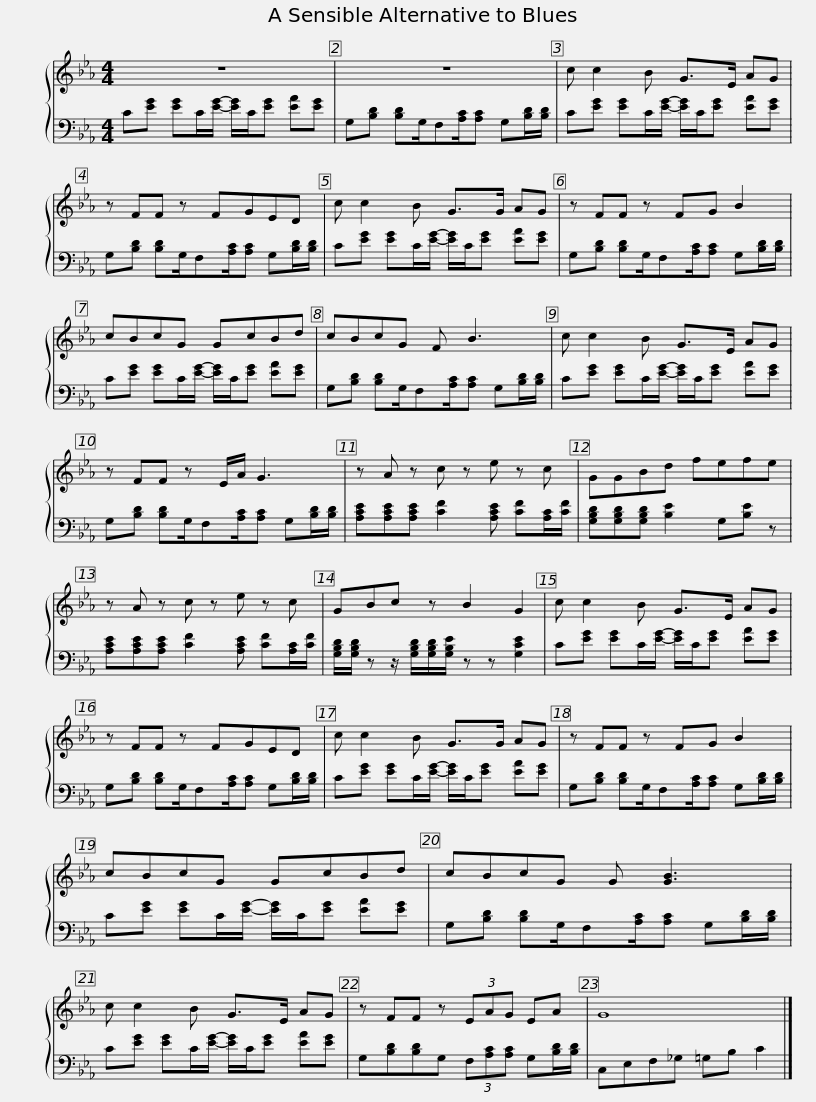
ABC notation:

X:1
%%score { 1 | 2 }
L:1/8
M:4/4
I:linebreak $
K:Eb
V:1 treble
V:2 bass
V:1
 z8 | z8 | c c2 B G>E AG |$ z FF z FGED | c c2 B G>G AG | %5
 z FF z FG B2 |$ cBcG GcBd | cBcG F B3 | c c2 B G>E AG |$ z FF z E/A/ G3 | %10
 z A z c z e z c | GGBd fefe |$ z A z c z e z c | GBc z B2 G2 | c c2 B G>E AG |$ %15
 z FF z FGED | c c2 B G>G AG | z FF z FG B2 |$ cBcG GcBd | cBcG G [GB]3 | %20
 c c2 B G>E AG |$ z FF z (3EAG EA | G8 |] %23
V:2
 C[EG] [EG]C/[EG]/- [EG]/C/[EG] [EA][EG] | G,[B,D] [B,D]G,/F,[A,C]/[A,C] G,[B,D]/[B,D]/ | C[EG] [EG]C/[EG]/- [EG]/C/[EG] [EA][EG] |$ G,[B,D] [B,D]G,/F,[A,C]/[A,C] G,[B,D]/[B,D]/ | C[EG] [EG]C/[EG]/- [EG]/C/[EG] [EA][EG] | %5
 G,[B,D] [B,D]G,/F,[A,C]/[A,C] G,[B,D]/[B,D]/ |$ C[EG] [EG]C/[EG]/- [EG]/C/[EG] [EA][EG] | G,[B,D] [B,D]G,/F,[A,C]/[A,C] G,[B,D]/[B,D]/ | C[EG] [EG]C/[EG]/- [EG]/C/[EG] [EA][EG] |$ G,[B,D] [B,D]G,/F,[A,C]/[A,C] G,[B,D]/[B,D]/ | %10
 [A,CE][A,CE][A,CE] [CF]2 [A,CE] [CF][A,C]/[CF]/ | [G,B,D][G,B,D][G,B,D] [B,E]2 G,[B,E] z |$ [A,CE][A,CE][A,CE] [CF]2 [A,CE] [CF][A,C]/[CF]/ | [G,B,D]/[G,B,D]/ z z/ [G,B,D]/[G,B,D]/[G,B,E]/ z z [G,CE]2 | C[EG] [EG]C/[EG]/- [EG]/C/[EG] [EA][EG] |$ %15
 G,[B,D] [B,D]G,/F,[A,C]/[A,C] G,[B,D]/[B,D]/ | C[EG] [EG]C/[EG]/- [EG]/C/[EG] [EA][EG] | G,[B,D] [B,D]G,/F,[A,C]/[A,C] G,[B,D]/[B,D]/ |$ C[EG] [EG]C/[EG]/- [EG]/C/[EG] [EA][EG] | G,[B,D] [B,D]G,/F,[A,C]/[A,C] G,[B,D]/[B,D]/ | %20
 C[EG] [EG]C/[EG]/- [EG]/C/[EG] [EA][EG] |$ G,[B,D][B,D]G, (3F,[A,C][A,C] G,[B,D]/[B,D]/ | C,E,F,_G, =G,B, C2 |] %23
